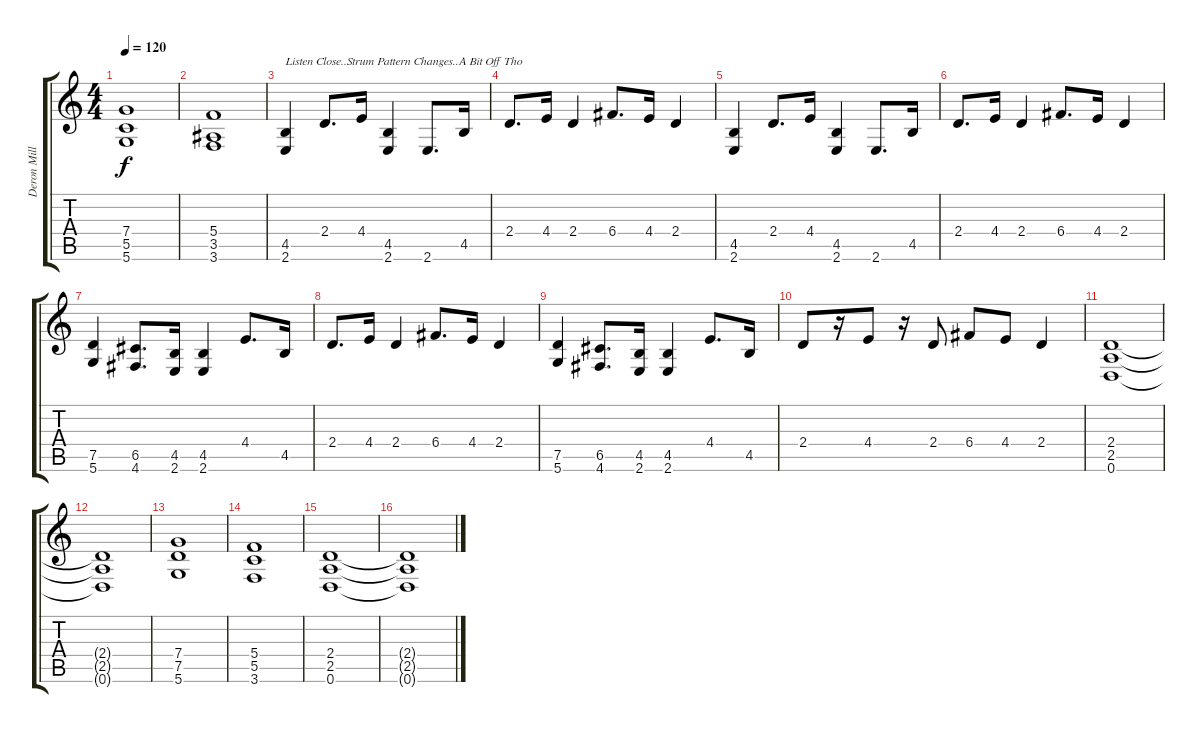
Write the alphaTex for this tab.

\track ("Deron Miller" "Deron Mill") {instrument distortionguitar}
\staff {score tabs}
\tuning (D4 A3 F3 C3 G2 D2) {hide}
\ts (4 4)
\tempo 120
\clef g2
\ks c
(7.4 5.5 5.6).1{dy f} |
(5.4 3.5 3.6).1 |
(4.5 2.6).4{txt "Listen Close..Strum Pattern Changes..A Bit Off Tho"} 2.4.8{d} 4.4.16 (4.5 2.6).4 2.6.8{d} 4.5.16 |
2.4.8{d} 4.4.16 2.4.4 6.4.8{d} 4.4.16 2.4.4 |
(4.5 2.6).4 2.4.8{d} 4.4.16 (4.5 2.6).4 2.6.8{d} 4.5.16 |
2.4.8{d} 4.4.16 2.4.4 6.4.8{d} 4.4.16 2.4.4 |
(7.5 5.6).4 (6.5 4.6).8{d} (4.5 2.6).16 (4.5 2.6).4 4.4.8{d} 4.5.16 |
2.4.8{d} 4.4.16 2.4.4 6.4.8{d} 4.4.16 2.4.4 |
(7.5 5.6).4 (6.5 4.6).8{d} (4.5 2.6).16 (4.5 2.6).4 4.4.8{d} 4.5.16 |
2.4.8 r.16 4.4.8 r.16 2.4.8 6.4.8 4.4.8 2.4.4 |
(2.4 2.5 0.6).1 |
(2.4{t} 2.5{t} 0.6{t}).1 |
(7.4 7.5 5.6).1 |
(5.4 5.5 3.6).1 |
(2.4 2.5 0.6).1 |
(2.4{t} 2.5{t} 0.6{t}).1
